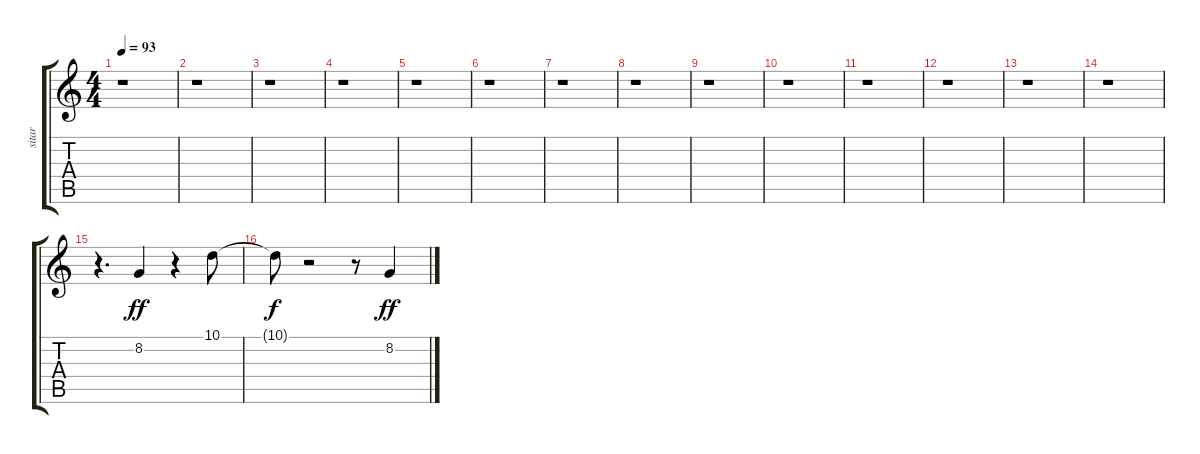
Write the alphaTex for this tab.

\track ("sitar" "sitar") {instrument honkytonkpiano}
\staff {score tabs}
\tuning (E4 B3 G3 D3 A2 E2) {hide}
\ts (4 4)
\tempo 93
\clef g2
\ks c
r.1{dy ff} |
r.1 |
r.1 |
r.1 |
r.1 |
r.1 |
r.1 |
r.1 |
r.1 |
r.1 |
r.1 |
r.1 |
r.1 |
r.1 |
r.4{d} 8.2.4 r.4 10.1.8 |
10.1{t}.8{dy f} r.2 r.8 8.2.4{dy ff}
